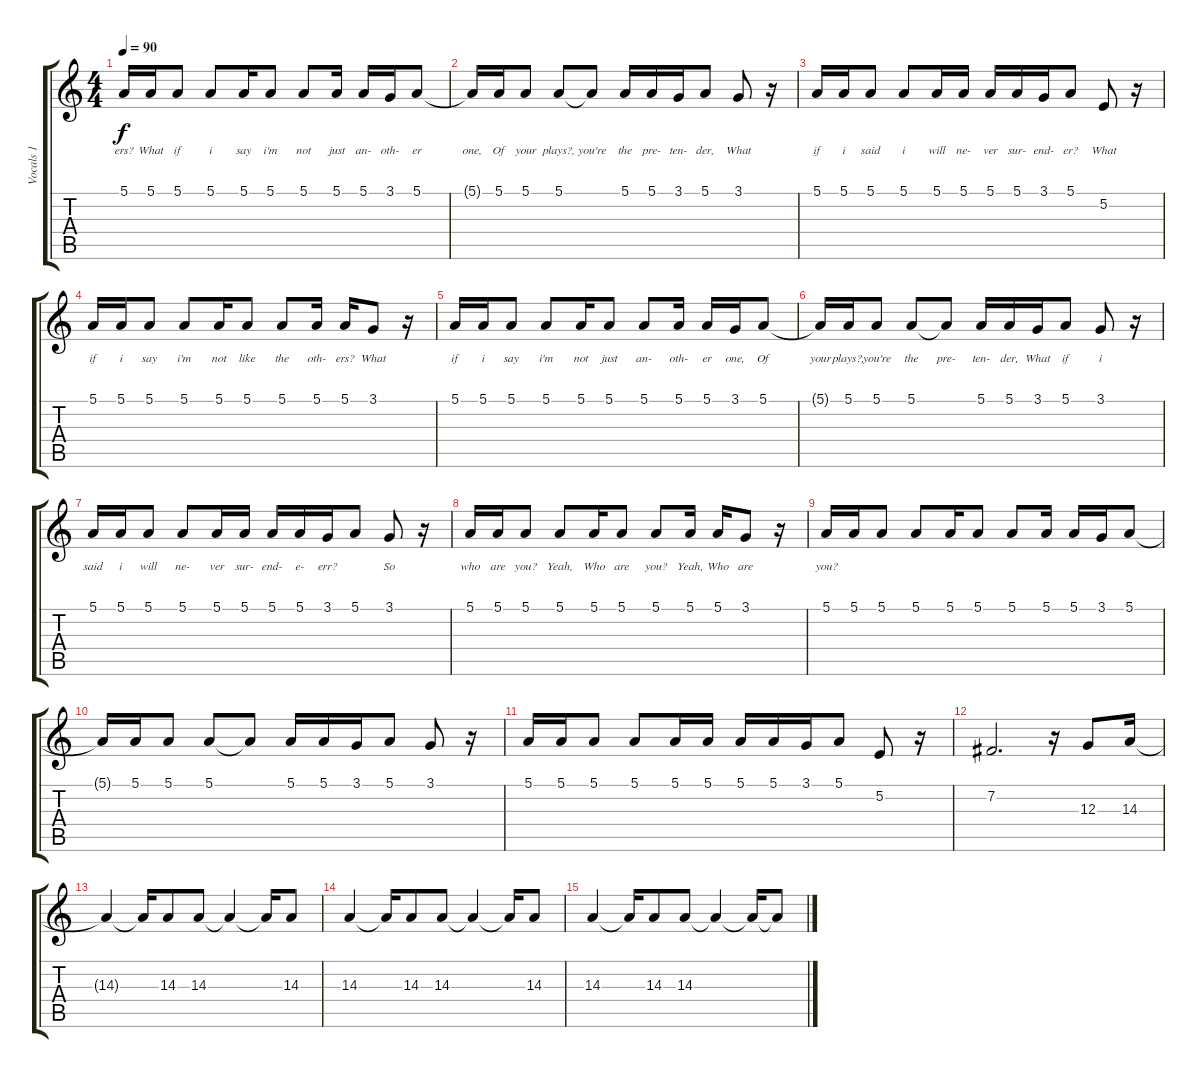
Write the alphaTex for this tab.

\track ("Vocals 1" "Vocals 1") {instrument flute}
\staff {score tabs}
\tuning (E4 B3 G3 D3 A2 E2) {hide}
\ts (4 4)
\tempo 90
\clef g2
\ks c
5.1.16{lyrics (0 "ers?") lyrics (1 "") lyrics (2 "") lyrics (3 "") lyrics (4 "") dy f} 5.1.16{lyrics (0 "What") lyrics (1 "") lyrics (2 "") lyrics (3 "") lyrics (4 "")} 5.1.8{lyrics (0 "if") lyrics (1 "") lyrics (2 "") lyrics (3 "") lyrics (4 "")} 5.1.8{lyrics (0 "i") lyrics (1 "") lyrics (2 "") lyrics (3 "") lyrics (4 "")} 5.1.16{lyrics (0 "say") lyrics (1 "") lyrics (2 "") lyrics (3 "") lyrics (4 "")} 5.1.8{lyrics (0 "i'm") lyrics (1 "") lyrics (2 "") lyrics (3 "") lyrics (4 "")} 5.1.8{lyrics (0 "not") lyrics (1 "") lyrics (2 "") lyrics (3 "") lyrics (4 "")} 5.1.16{lyrics (0 "just") lyrics (1 "") lyrics (2 "") lyrics (3 "") lyrics (4 "")} 5.1.16{lyrics (0 "an-") lyrics (1 "") lyrics (2 "") lyrics (3 "") lyrics (4 "")} 3.1.16{lyrics (0 "oth-") lyrics (1 "") lyrics (2 "") lyrics (3 "") lyrics (4 "")} 5.1.8{lyrics (0 "er") lyrics (1 "") lyrics (2 "") lyrics (3 "") lyrics (4 "")} |
5.1{t}.16{lyrics (0 "one,") lyrics (1 "") lyrics (2 "") lyrics (3 "") lyrics (4 "")} 5.1.16{lyrics (0 "Of") lyrics (1 "") lyrics (2 "") lyrics (3 "") lyrics (4 "")} 5.1.8{lyrics (0 "your") lyrics (1 "") lyrics (2 "") lyrics (3 "") lyrics (4 "")} 5.1.8{lyrics (0 "plays?,") lyrics (1 "") lyrics (2 "") lyrics (3 "") lyrics (4 "")} 5.1{t}.8{lyrics (0 "you're") lyrics (1 "") lyrics (2 "") lyrics (3 "") lyrics (4 "")} 5.1.16{lyrics (0 "the") lyrics (1 "") lyrics (2 "") lyrics (3 "") lyrics (4 "")} 5.1.16{lyrics (0 "pre-") lyrics (1 "") lyrics (2 "") lyrics (3 "") lyrics (4 "")} 3.1.16{lyrics (0 "ten-") lyrics (1 "") lyrics (2 "") lyrics (3 "") lyrics (4 "")} 5.1.8{lyrics (0 "der,") lyrics (1 "") lyrics (2 "") lyrics (3 "") lyrics (4 "")} 3.1.8{lyrics (0 "What") lyrics (1 "") lyrics (2 "") lyrics (3 "") lyrics (4 "")} r.16 |
5.1.16{lyrics (0 "if") lyrics (1 "") lyrics (2 "") lyrics (3 "") lyrics (4 "")} 5.1.16{lyrics (0 "i") lyrics (1 "") lyrics (2 "") lyrics (3 "") lyrics (4 "")} 5.1.8{lyrics (0 "said") lyrics (1 "") lyrics (2 "") lyrics (3 "") lyrics (4 "")} 5.1.8{lyrics (0 "i") lyrics (1 "") lyrics (2 "") lyrics (3 "") lyrics (4 "")} 5.1.16{lyrics (0 "will") lyrics (1 "") lyrics (2 "") lyrics (3 "") lyrics (4 "")} 5.1.16{lyrics (0 "ne-") lyrics (1 "") lyrics (2 "") lyrics (3 "") lyrics (4 "")} 5.1.16{lyrics (0 "ver") lyrics (1 "") lyrics (2 "") lyrics (3 "") lyrics (4 "")} 5.1.16{lyrics (0 "sur-") lyrics (1 "") lyrics (2 "") lyrics (3 "") lyrics (4 "")} 3.1.16{lyrics (0 "end-") lyrics (1 "") lyrics (2 "") lyrics (3 "") lyrics (4 "")} 5.1.8{lyrics (0 "er?") lyrics (1 "") lyrics (2 "") lyrics (3 "") lyrics (4 "")} 5.2.8{lyrics (0 "What") lyrics (1 "") lyrics (2 "") lyrics (3 "") lyrics (4 "")} r.16 |
5.1.16{lyrics (0 "if") lyrics (1 "") lyrics (2 "") lyrics (3 "") lyrics (4 "")} 5.1.16{lyrics (0 "i") lyrics (1 "") lyrics (2 "") lyrics (3 "") lyrics (4 "")} 5.1.8{lyrics (0 "say") lyrics (1 "") lyrics (2 "") lyrics (3 "") lyrics (4 "")} 5.1.8{lyrics (0 "i'm") lyrics (1 "") lyrics (2 "") lyrics (3 "") lyrics (4 "")} 5.1.16{lyrics (0 "not") lyrics (1 "") lyrics (2 "") lyrics (3 "") lyrics (4 "")} 5.1.8{lyrics (0 "like") lyrics (1 "") lyrics (2 "") lyrics (3 "") lyrics (4 "")} 5.1.8{lyrics (0 "the") lyrics (1 "") lyrics (2 "") lyrics (3 "") lyrics (4 "")} 5.1.16{lyrics (0 "oth-") lyrics (1 "") lyrics (2 "") lyrics (3 "") lyrics (4 "")} 5.1.16{lyrics (0 "ers?") lyrics (1 "") lyrics (2 "") lyrics (3 "") lyrics (4 "")} 3.1.8{lyrics (0 "What") lyrics (1 "") lyrics (2 "") lyrics (3 "") lyrics (4 "")} r.16 |
5.1.16{lyrics (0 "if") lyrics (1 "") lyrics (2 "") lyrics (3 "") lyrics (4 "")} 5.1.16{lyrics (0 "i") lyrics (1 "") lyrics (2 "") lyrics (3 "") lyrics (4 "")} 5.1.8{lyrics (0 "say") lyrics (1 "") lyrics (2 "") lyrics (3 "") lyrics (4 "")} 5.1.8{lyrics (0 "i'm") lyrics (1 "") lyrics (2 "") lyrics (3 "") lyrics (4 "")} 5.1.16{lyrics (0 "not") lyrics (1 "") lyrics (2 "") lyrics (3 "") lyrics (4 "")} 5.1.8{lyrics (0 "just") lyrics (1 "") lyrics (2 "") lyrics (3 "") lyrics (4 "")} 5.1.8{lyrics (0 "an-") lyrics (1 "") lyrics (2 "") lyrics (3 "") lyrics (4 "")} 5.1.16{lyrics (0 "oth-") lyrics (1 "") lyrics (2 "") lyrics (3 "") lyrics (4 "")} 5.1.16{lyrics (0 "er") lyrics (1 "") lyrics (2 "") lyrics (3 "") lyrics (4 "")} 3.1.16{lyrics (0 "one,") lyrics (1 "") lyrics (2 "") lyrics (3 "") lyrics (4 "")} 5.1.8{lyrics (0 "Of") lyrics (1 "") lyrics (2 "") lyrics (3 "") lyrics (4 "")} |
5.1{t}.16{lyrics (0 "your") lyrics (1 "") lyrics (2 "") lyrics (3 "") lyrics (4 "")} 5.1.16{lyrics (0 "plays?,") lyrics (1 "") lyrics (2 "") lyrics (3 "") lyrics (4 "")} 5.1.8{lyrics (0 "you're") lyrics (1 "") lyrics (2 "") lyrics (3 "") lyrics (4 "")} 5.1.8{lyrics (0 "the") lyrics (1 "") lyrics (2 "") lyrics (3 "") lyrics (4 "")} 5.1{t}.8{lyrics (0 "pre-") lyrics (1 "") lyrics (2 "") lyrics (3 "") lyrics (4 "")} 5.1.16{lyrics (0 "ten-") lyrics (1 "") lyrics (2 "") lyrics (3 "") lyrics (4 "")} 5.1.16{lyrics (0 "der,") lyrics (1 "") lyrics (2 "") lyrics (3 "") lyrics (4 "")} 3.1.16{lyrics (0 "What") lyrics (1 "") lyrics (2 "") lyrics (3 "") lyrics (4 "")} 5.1.8{lyrics (0 "if") lyrics (1 "") lyrics (2 "") lyrics (3 "") lyrics (4 "")} 3.1.8{lyrics (0 "i") lyrics (1 "") lyrics (2 "") lyrics (3 "") lyrics (4 "")} r.16 |
5.1.16{lyrics (0 "said") lyrics (1 "") lyrics (2 "") lyrics (3 "") lyrics (4 "")} 5.1.16{lyrics (0 "i") lyrics (1 "") lyrics (2 "") lyrics (3 "") lyrics (4 "")} 5.1.8{lyrics (0 "will") lyrics (1 "") lyrics (2 "") lyrics (3 "") lyrics (4 "")} 5.1.8{lyrics (0 "ne-") lyrics (1 "") lyrics (2 "") lyrics (3 "") lyrics (4 "")} 5.1.16{lyrics (0 "ver") lyrics (1 "") lyrics (2 "") lyrics (3 "") lyrics (4 "")} 5.1.16{lyrics (0 "sur-") lyrics (1 "") lyrics (2 "") lyrics (3 "") lyrics (4 "")} 5.1.16{lyrics (0 "end-") lyrics (1 "") lyrics (2 "") lyrics (3 "") lyrics (4 "")} 5.1.16{lyrics (0 "e-") lyrics (1 "") lyrics (2 "") lyrics (3 "") lyrics (4 "")} 3.1.16{lyrics (0 "err?") lyrics (1 "") lyrics (2 "") lyrics (3 "") lyrics (4 "")} 5.1.8{lyrics (0 "") lyrics (1 "") lyrics (2 "") lyrics (3 "") lyrics (4 "")} 3.1.8{lyrics (0 "So") lyrics (1 "") lyrics (2 "") lyrics (3 "") lyrics (4 "")} r.16 |
5.1.16{lyrics (0 "who") lyrics (1 "") lyrics (2 "") lyrics (3 "") lyrics (4 "")} 5.1.16{lyrics (0 "are") lyrics (1 "") lyrics (2 "") lyrics (3 "") lyrics (4 "")} 5.1.8{lyrics (0 "you?") lyrics (1 "") lyrics (2 "") lyrics (3 "") lyrics (4 "")} 5.1.8{lyrics (0 "Yeah,") lyrics (1 "") lyrics (2 "") lyrics (3 "") lyrics (4 "")} 5.1.16{lyrics (0 "Who") lyrics (1 "") lyrics (2 "") lyrics (3 "") lyrics (4 "")} 5.1.8{lyrics (0 "are") lyrics (1 "") lyrics (2 "") lyrics (3 "") lyrics (4 "")} 5.1.8{lyrics (0 "you?") lyrics (1 "") lyrics (2 "") lyrics (3 "") lyrics (4 "")} 5.1.16{lyrics (0 "Yeah,") lyrics (1 "") lyrics (2 "") lyrics (3 "") lyrics (4 "")} 5.1.16{lyrics (0 "Who") lyrics (1 "") lyrics (2 "") lyrics (3 "") lyrics (4 "")} 3.1.8{lyrics (0 "are") lyrics (1 "") lyrics (2 "") lyrics (3 "") lyrics (4 "")} r.16 |
5.1.16{lyrics (0 "you?") lyrics (1 "") lyrics (2 "") lyrics (3 "") lyrics (4 "")} 5.1.16 5.1.8 5.1.8 5.1.16 5.1.8 5.1.8 5.1.16 5.1.16 3.1.16 5.1.8 |
5.1{t}.16 5.1.16 5.1.8 5.1.8 5.1{t}.8 5.1.16 5.1.16 3.1.16 5.1.8 3.1.8 r.16 |
5.1.16 5.1.16 5.1.8 5.1.8 5.1.16 5.1.16 5.1.16 5.1.16 3.1.16 5.1.8 5.2.8 r.16 |
7.2.2{d} r.16 12.3.8 14.3.16 |
14.3{t}.4 14.3{t}.16 14.3.8 14.3.8 14.3{t}.4 14.3{t}.16 14.3.8 |
14.3.4 14.3{t}.16 14.3.8 14.3.8 14.3{t}.4 14.3{t}.16 14.3.8 |
14.3.4 14.3{t}.16 14.3.8 14.3.8 14.3{t}.4 14.3{t}.16 14.3{t}.8
